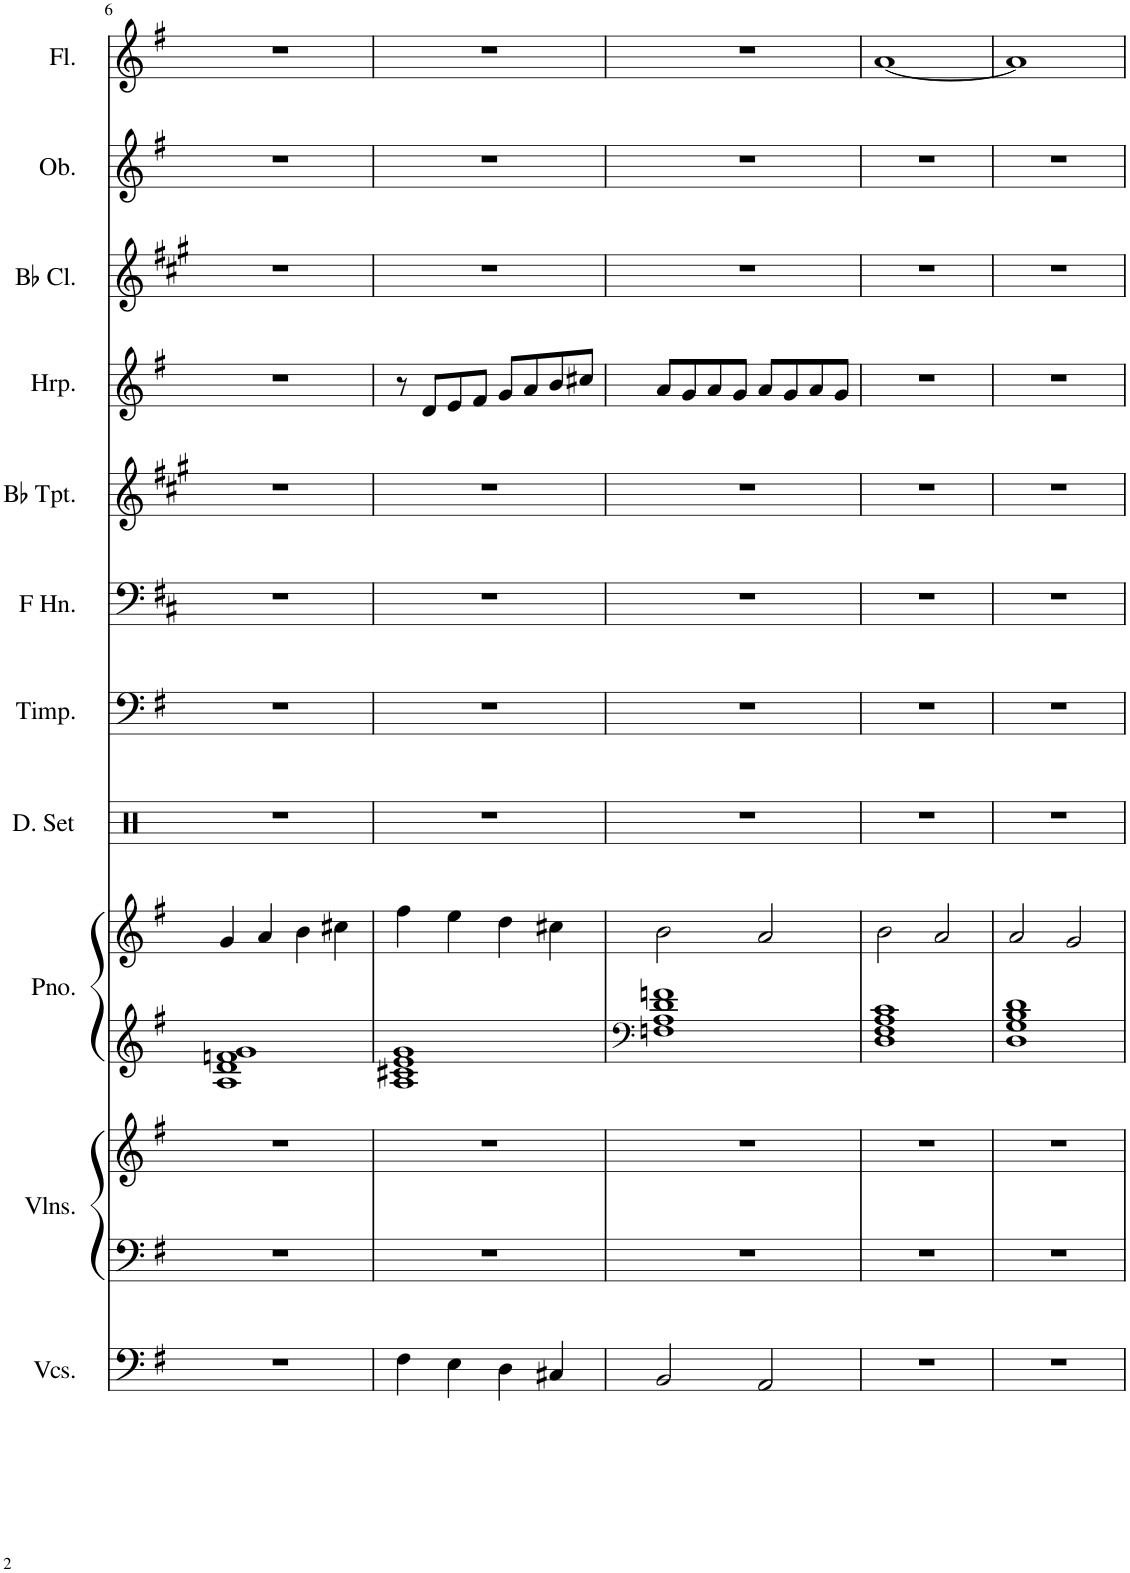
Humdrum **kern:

**kern	**kern	**kern	**kern	**kern	**kern	**kern	**kern	**kern	**kern	**kern	**kern	**kern
*part11	*part10	*part10	*part9	*part9	*part8	*part7	*part6	*part5	*part4	*part3	*part2	*part1
*staff13	*staff12	*staff11	*staff10	*staff9	*staff8	*staff7	*staff6	*staff5	*staff4	*staff3	*staff2	*staff1
*I"Violoncellos	*I"Violins	*	*I"Piano, Vl.I	*	*I"Drumset	*I"Timpani	*I"Horn in F	*I"Bb Trumpet	*I"Harp	*I"Bb Clarinet	*I"Oboe	*I"Flute
*I'Vcs.	*I'Vlns.	*	*I'Pno.	*	*I'D. Set	*I'Timp.	*	*I'Bb Tpt.	*I'Hrp.	*I'Bb Cl.	*I'Ob.	*I'Fl.
!!LO:PB:g=z
*clefF4	*clefF4	*clefG2	*clefG2	*clefG2	*clefX	*clefF4	*clefF4	*clefG2	*clefG2	*clefG2	*clefG2	*clefG2
*	*	*	*	*	*	*	*Trd4c7	*Trd1c2	*	*Trd1c2	*	*
*k[f#]	*k[f#]	*k[f#]	*k[f#]	*k[f#]	*k[]	*k[f#]	*k[f#c#]	*k[f#c#g#]	*k[f#]	*k[f#c#g#]	*k[f#]	*k[f#]
*M4/4	*M4/4	*M4/4	*M4/4	*M4/4	*M4/4	*M4/4	*M4/4	*M4/4	*M4/4	*M4/4	*M4/4	*M4/4
=6	=6	=6	=6	=6	=6	=6	=6	=6	=6	=6	=6	=6
1r	1r	1r	1A 1d 1fn 1g	4g/	1r	1r	1r	1r	1r	1r	1r	1r
.	.	.	.	4a/	.	.	.	.	.	.	.	.
.	.	.	.	4b\	.	.	.	.	.	.	.	.
.	.	.	.	4cc#X\	.	.	.	.	.	.	.	.
=7	=7	=7	=7	=7	=7	=7	=7	=7	=7	=7	=7	=7
4F#\	1r	1r	1A 1c#X 1e 1g	4ff#\	1r	1r	1r	1r	8r	1r	1r	1r
.	.	.	.	.	.	.	.	.	8d/L	.	.	.
4E\	.	.	.	4ee\	.	.	.	.	8e/	.	.	.
.	.	.	.	.	.	.	.	.	8f#/J	.	.	.
4D\	.	.	.	4dd\	.	.	.	.	8g/L	.	.	.
.	.	.	.	.	.	.	.	.	8a/	.	.	.
4C#X/	.	.	.	4cc#X\	.	.	.	.	8b/	.	.	.
.	.	.	.	.	.	.	.	.	8cc#X/J	.	.	.
=8	=8	=8	=8	=8	=8	=8	=8	=8	=8	=8	=8	=8
*	*	*	*clefF4	*	*	*	*	*	*	*	*	*
2BB/	1r	1r	1Fn 1A 1d 1fn	2b\	1r	1r	1r	1r	8a/L	1r	1r	1r
.	.	.	.	.	.	.	.	.	8g/	.	.	.
.	.	.	.	.	.	.	.	.	8a/	.	.	.
.	.	.	.	.	.	.	.	.	8g/J	.	.	.
2AA/	.	.	.	2a/	.	.	.	.	8a/L	.	.	.
.	.	.	.	.	.	.	.	.	8g/	.	.	.
.	.	.	.	.	.	.	.	.	8a/	.	.	.
.	.	.	.	.	.	.	.	.	8g/J	.	.	.
=9	=9	=9	=9	=9	=9	=9	=9	=9	=9	=9	=9	=9
1r	1r	1r	1D 1F# 1A 1c	2b\	1r	1r	1r	1r	1r	1r	1r	[1a
.	.	.	.	2a/	.	.	.	.	.	.	.	.
=10	=10	=10	=10	=10	=10	=10	=10	=10	=10	=10	=10	=10
1r	1r	1r	1D 1G 1B 1d	2a/	1r	1r	1r	1r	1r	1r	1r	1a]
.	.	.	.	2g/	.	.	.	.	.	.	.	.
=	=	=	=	=	=	=	=	=	=	=	=	=
*-	*-	*-	*-	*-	*-	*-	*-	*-	*-	*-	*-	*-
